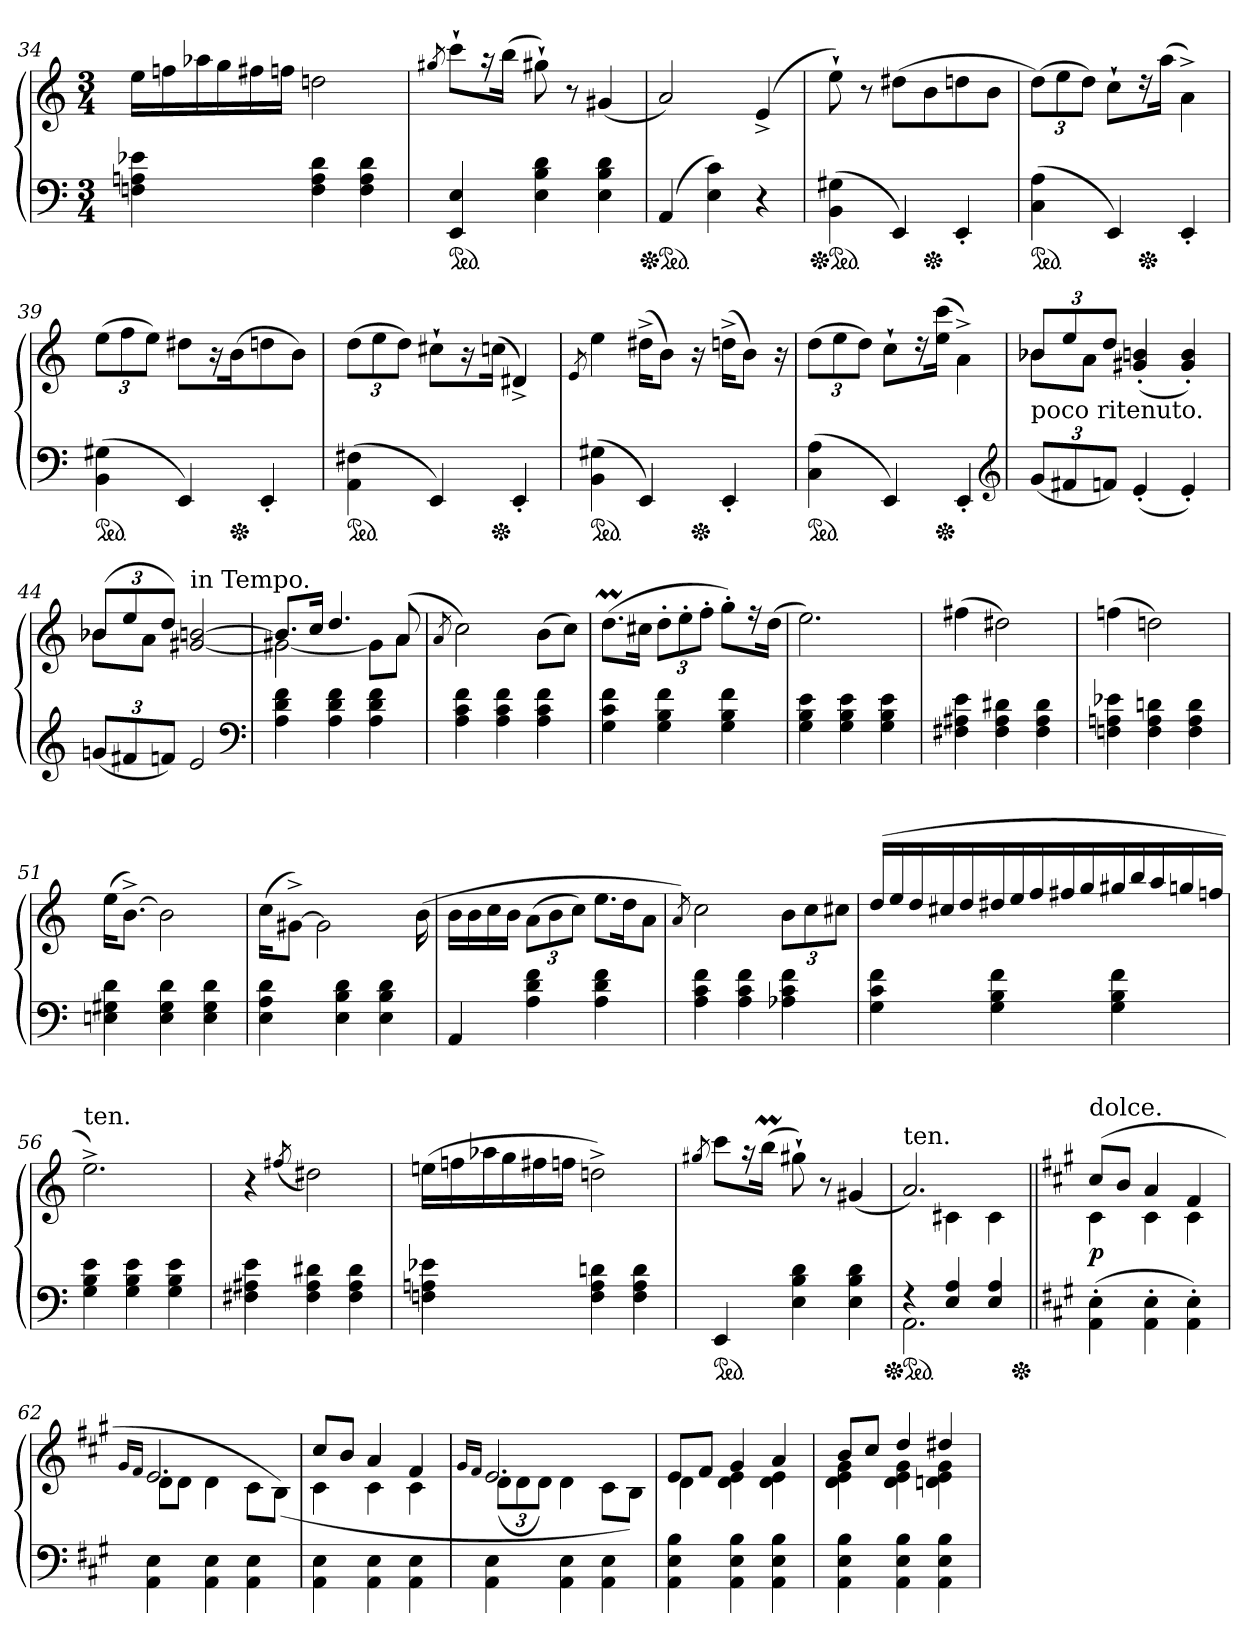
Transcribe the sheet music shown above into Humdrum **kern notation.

**kern	**kern	**dynam
*part1	*part1	*part1
*staff2	*staff1	*staff1/2
*clefF4	*clefG2	*
*k[]	*k[]	*
*M3/4	*M3/4	*
*	*Xtuplet	*
=34	=34	=34
4Fn 4An 4e-X	24eeLL	.
.	24ffn	.
.	24aa-X	.
.	24gg	.
.	24ff#X	.
.	24ffnJJ	.
4F 4A 4d	2ddn	.
4F 4A 4d	.	.
=35	=35	=35
.	8qgg#X/	.
*ped	*	*
4EE 4E	8ccc`L	.
.	16r	.
.	(16bbJk	.
4E 4B 4d	8gg#X`)	.
.	8r	.
4E 4B 4d	(4g#X	.
=36	=36	=36
*Xped	*	*
*ped	*	*
(4AA	2a)	.
4E 4c)	.	.
4r	(4e^	.
=37	=37	=37
*Xped	*	*
*ped	*	*
(4BB 4G#X	8ee`)	.
.	8r	.
4EE)	(8dd#XL	.
*Xped	*	*
.	8b	.
4EE'	8ddn	.
.	8bJ	.
=38	=38	=38
*	*tuplet	*
*ped	*	*
(4C 4A	(12ddL)	.
.	12ee	.
.	12ddJ)	.
4EE)	8cc`L	.
*Xped	*	*
.	16r	.
.	(16aa\Jk	.
4EE'	4a^<\)	.
=39	=39	=39
*ped	*	*
(4BB 4G#X	(12eeL	.
.	12ff	.
.	12eeJ)	.
4EE)	8dd#XL	.
.	16r	.
*Xped	*	*
.	(16bK	.
4EE'	8ddn	.
.	8bJ)	.
=40	=40	=40
*ped	*	*
(4AA\ 4F#X\	(12ddL	.
.	12ee	.
.	12ddJ)	.
4EE)	8cc#X`L	.
.	16r	.
*Xped	*	*
.	(16ccnJk	.
4EE'	4d#X^)	.
=41	=41	=41
.	8qe/	.
*ped	*	*
(4BB 4G#X	4ee	.
4EE)	(16dd#X^<KL	.
.	8bJ)	.
*Xped	*	*
.	16r	.
4EE'	(16ddn^<KL	.
.	8bJ)	.
.	16r	.
=42	=42	=42
*ped	*	*
(4C 4A	(12ddL	.
.	12ee	.
.	12ddJ)	.
4EE)	8cc`L	.
.	16r	.
*Xped	*	*
.	(16ee\ 16ccc\Jk	.
4EE'	4a^<\)	.
*clefG2	*	*
=43	=43	=43
*	*^	*
!	!LO:TX:b:t=poco ritenuto.	!	!
(12gL	12b-XL	8b-XL	.
12f#X	12ee	.	.
.	.	8aJ	.
12fnJ)	12ddJ	.	.
(4e'	(>4g#X' 4bn'	2ryy	.
4e')	4g#' 4b')	.	.
=44	=44	=44	=44
(12gnL	(12b-XL	8b-XL	.
12f#X	12ee	.	.
.	.	8aJ	.
12fnJ)	12ddJ)	.	.
!	!LO:TX:a:t=in Tempo.	!	!
2e	[2g#X [2bn	2ryy	.
*clefF4	*	*	*
=45	=45	=45	=45
4A 4d 4f	8.bL]	2g#X_	.
.	16ccJk	.	.
4A 4d 4f	4.dd	.	.
4A 4d 4f	.	8g#L]	.
.	(8a	8aJ	.
*	*v	*v	*
=46	=46	=46
.	8qa/	.
4A 4c 4f	2cc)	.
4A 4c 4f	.	.
4A 4c 4f	(8bL	.
.	8ccJ)	.
=47	=47	=47
4G 4c 4f	(8.ddML	.
.	16cc#XJk	.
4G 4B 4f	12dd'L	.
.	12ee'	.
.	12ff'J	.
4G 4B 4f	8gg'L)	.
.	16r	.
.	(16ddJk	.
=48	=48	=48
4G 4B 4e	2.ee)	.
4G 4B 4e	.	.
4G 4B 4e	.	.
=49	=49	=49
4F#X 4A#X 4e	(4ff#X	.
4F# 4A# 4d#X	2dd#X)	.
4F# 4A# 4d#	.	.
=50	=50	=50
4Fn 4An 4e-X	(4ffn	.
4F 4A 4dn	2ddn)	.
4F 4A 4d	.	.
=51	=51	=51
4En 4G#X 4d	(16eeKL	.
.	[8.b^<J)	.
4E 4G# 4d	2b]	.
4E 4G# 4d	.	.
=52	=52	=52
4E 4A 4d	(16cc\KL	.
.	[8g#X^<J)	.
.	2g#\]	.
4E 4B 4d	.	.
4E 4B 4d	.	.
.	(16b	.
=53	=53	=53
4AA	16bLL	.
.	16b	.
.	16cc	.
.	16bJJ	.
4A 4d 4f	(12aL	.
.	12b	.
.	12ccJ)	.
*	*Xtuplet	*
4A 4d 4f	12.eeL	.
.	24ddK	.
.	12aJ	.
=54	=54	=54
.	8qa/)	.
4A 4c 4f	2cc	.
4A 4c 4f	.	.
*	*tuplet	*
4A-X 4c 4f	12bL	.
.	12cc	.
.	12cc#XJ	.
=55	=55	=55
*	*Xtuplet	*
4G 4c 4f	(>20dd/LL	.
.	20ee	.
.	20dd	.
.	20cc#X	.
.	20dd	.
4G 4B 4f	20dd#X	.
.	20ee	.
.	20ff	.
.	20ff#X	.
.	20gg	.
4G 4B 4f	20gg#X	.
.	20bb	.
.	20aa	.
.	20ggn	.
.	20ffnJJ	.
=56	=56	=56
!	!LO:TX:a:t=ten.	!
4G 4B 4e	2.ee^<)	.
4G 4B 4e	.	.
4G 4B 4e	.	.
=57	=57	=57
4F#X 4A#X 4e	4r	.
.	(8qff#X/	.
4F# 4A# 4d#X	2dd#X)	.
4F# 4A# 4d#	.	.
=58	=58	=58
4Fn 4An 4e-X	(24eenLL	.
.	24ffn	.
.	24aa-X	.
.	24gg	.
.	24ff#X	.
.	24ffnJJ	.
4F 4A 4dn	2ddn^<)	.
4F 4A 4d	.	.
=59	=59	=59
.	8qgg#X/	.
*ped	*	*
4EE	8cccL	.
.	16r	.
.	(16bbmJk	.
4E 4B 4d	8gg#X`)	.
.	8r	.
4E 4B 4d	(4g#X	.
=60	=60	=60
*^	*^	*
!	!	!LO:TX:a:t=ten.	!	!
*Xped	*	*	*	*
*ped	*	*	*	*
4r	2.AA	2.a)	4ryy	.
4E 4A	.	.	4c#X	.
4E 4A	.	.	4c#	.
*v	*v	*	*	*
*Xped	*	*	*
=61||	=61||	=61||	=61||
*k[f#c#g#]	*k[f#c#g#]	*	*
!	!LO:TX:a:t=dolce.	!	!
(4AA'\ 4E'\	(8cc#L	4c#	p
.	8bJ	.	.
4AA'\ 4E'\	4a	4c#	.
4AA'\ 4E'\)	4f#	4c#	.
=62	=62	=62	=62
.	16qg#/LL	.	.
.	16qf#/JJ	.	.
4AA\ 4E\	2.e	8dL	.
.	.	8dJ	.
4AA\ 4E\	.	4d	.
4AA\ 4E\	.	8c#L	.
.	.	(>8BJ)	.
=63	=63	=63	=63
4AA\ 4E\	8cc#L	4c#	.
.	8bJ	.	.
4AA\ 4E\	4a	4c#	.
4AA\ 4E\	4f#	4c#	.
=64	=64	=64	=64
.	16qg#/LL	.	.
.	16qf#/JJ	.	.
*	*	*tuplet	*
4AA\ 4E\	2.e	(12dL	.
.	.	12d	.
.	.	12dJ)	.
4AA\ 4E\	.	4d	.
4AA\ 4E\	.	8c#L	.
.	.	8BJ)	.
=65	=65	=65	=65
4AA 4E 4B	8eL	4d	.
.	8f#J	.	.
4AA 4E 4B	4g#	4d 4e	.
4AA 4E 4B	4a	4d 4e	.
=66	=66	=66	=66
4AA 4E 4B	8bL	4d 4e 4g#	.
.	8cc#J	.	.
4AA 4E 4B	4dd	4d 4e 4g#	.
4AA 4E 4B	4dd#X	4dn 4e 4g#	.
*	*v	*v	*
=	=	=
*-	*-	*-
